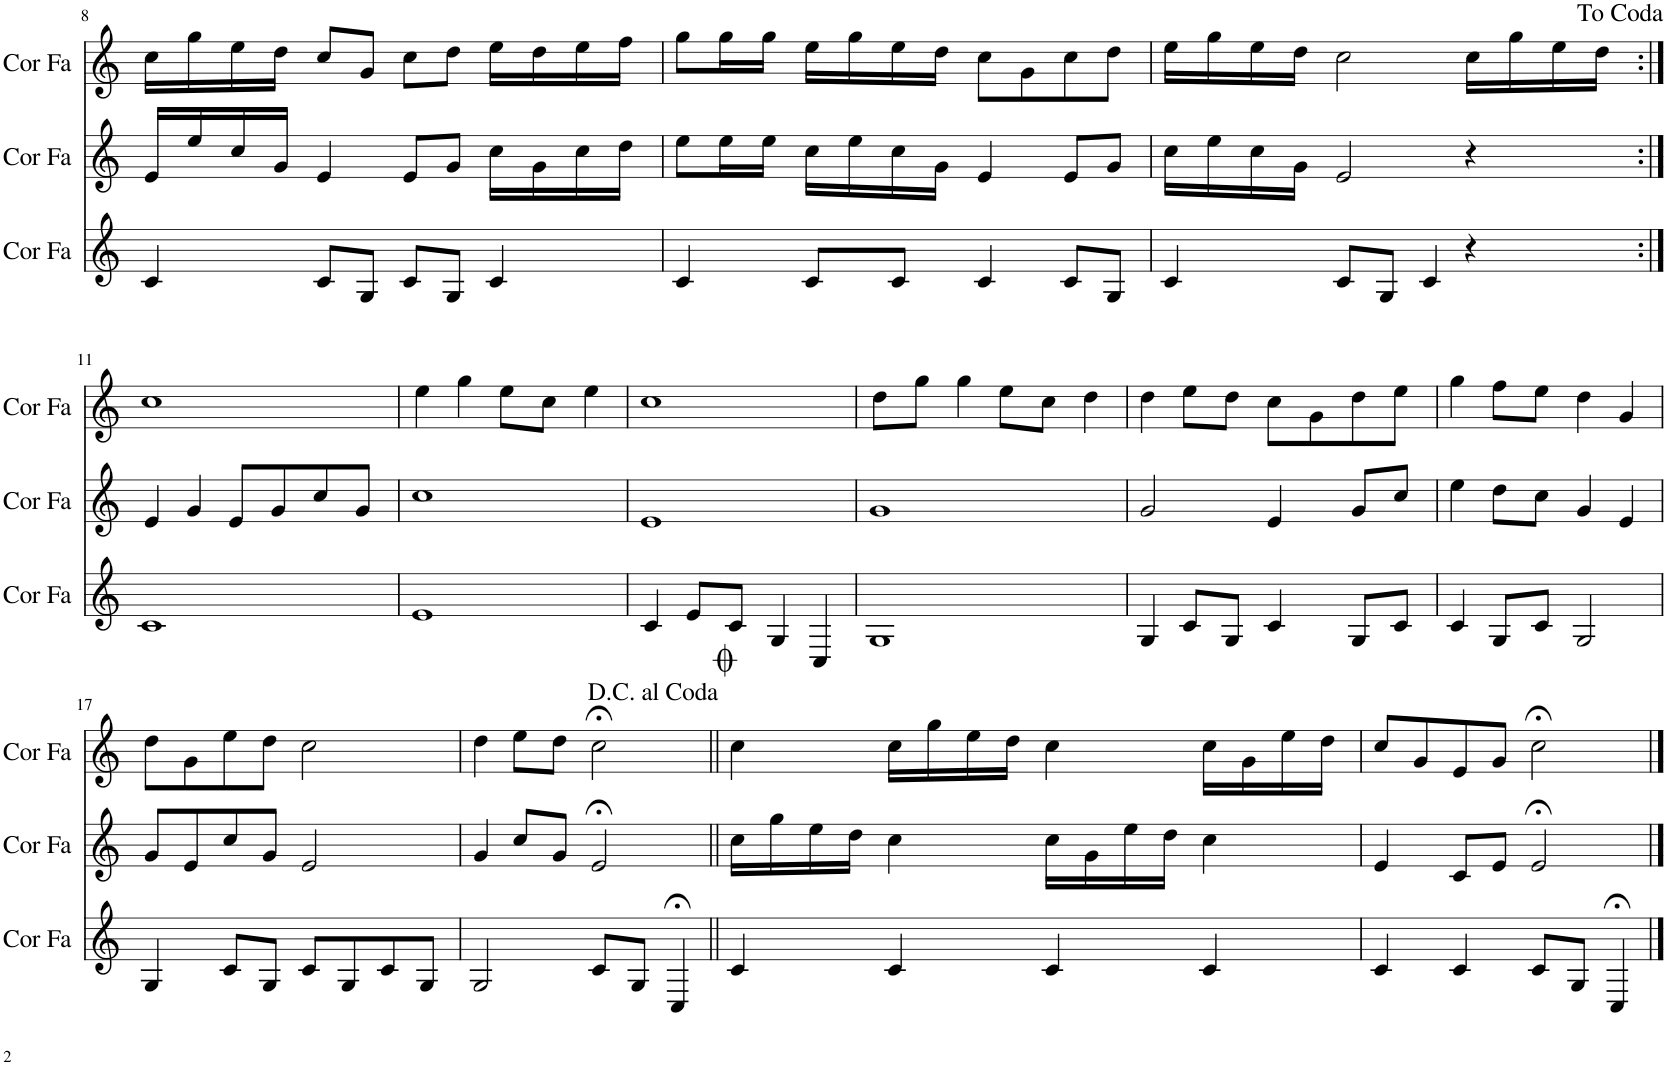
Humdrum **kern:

**kern	**kern	**kern
*part3	*part2	*part1
*staff3	*staff2	*staff1
*I"Cor en Fa	*I"Cor en Fa	*I"Cor en Fa
*I'Cor Fa	*I'Cor Fa	*I'Cor Fa
!!LO:PB:g=z
*clefG2	*clefG2	*clefG2
*Trd4c7	*Trd4c7	*Trd4c7
*k[]	*k[]	*k[]
*M4/4	*M4/4	*M4/4
=8	=8	=8
4c/	16e/LL	16cc\LL
.	16ee/	16gg\
.	16cc/	16ee\
.	16g/JJ	16dd\JJ
8c/L	4e/	8cc/L
8G/J	.	8g/J
8c/L	8e/L	8cc\L
8G/J	8g/J	8dd\J
4c/	16cc\LL	16ee\LL
.	16g\	16dd\
.	16cc\	16ee\
.	16dd\JJ	16ff\JJ
=9	=9	=9
4c/	8ee\L	8gg\L
.	16ee\L	16gg\L
.	16ee\JJ	16gg\JJ
8c/L	16cc\LL	16ee\LL
.	16ee\	16gg\
8c/J	16cc\	16ee\
.	16g\JJ	16dd\JJ
4c/	4e/	8cc\L
.	.	8g\
8c/L	8e/L	8cc\
8G/J	8g/J	8dd\J
=10	=10	=10
4c/	16cc\LL	16ee\LL
.	16ee\	16gg\
.	16cc\	16ee\
.	16g\JJ	16dd\JJ
8c/L	2e/	2cc\
8G/J	.	.
4c/	.	.
4r	4r	16cc\LL
.	.	16gg\
.	.	16ee\
.	.	16dd\JJ
!!LO:LB:g=z
=11:|!	=11:|!	=11:|!
1c	4e/	1cc
.	4g/	.
.	8e/L	.
.	8g/	.
.	8cc/	.
.	8g/J	.
=12	=12	=12
1e	1cc	4ee\
.	.	4gg\
.	.	8ee\L
.	.	8cc\J
.	.	4ee\
=13	=13	=13
4c/	1e	1cc
8e/L	.	.
8c/J	.	.
4G/	.	.
4C/	.	.
=14	=14	=14
1G	1g	8dd\L
.	.	8gg\J
.	.	4gg\
.	.	8ee\L
.	.	8cc\J
.	.	4dd\
=15	=15	=15
4G/	2g/	4dd\
8c/L	.	8ee\L
8G/J	.	8dd\J
4c/	4e/	8cc\L
.	.	8g\
8G/L	8g/L	8dd\
8c/J	8cc/J	8ee\J
=16	=16	=16
4c/	4ee\	4gg\
8G/L	8dd\L	8ff\L
8c/J	8cc\J	8ee\J
2G/	4g/	4dd\
.	4e/	4g/
!!LO:LB:g=z
=17	=17	=17
4G/	8g/L	8dd\L
.	8e/	8g\
8c/L	8cc/	8ee\
8G/J	8g/J	8dd\J
8c/L	2e/	2cc\
8G/	.	.
8c/	.	.
8G/J	.	.
=18	=18	=18
2G/	4g/	4dd\
.	8cc/L	8ee\L
.	8g/J	8dd\J
8c/L	2e;</	2cc;<\
8G/J	.	.
4C;</	.	.
=19||	=19||	=19||
4c/	16cc\LL	4cc\
.	16gg\	.
.	16ee\	.
.	16dd\JJ	.
4c/	4cc\	16cc\LL
.	.	16gg\
.	.	16ee\
.	.	16dd\JJ
4c/	16cc\LL	4cc\
.	16g\	.
.	16ee\	.
.	16dd\JJ	.
4c/	4cc\	16cc\LL
.	.	16g\
.	.	16ee\
.	.	16dd\JJ
=20	=20	=20
4c/	4e/	8cc/L
.	.	8g/
4c/	8c/L	8e/
.	8e/J	8g/J
8c/L	2e;</	2cc;<\
8G/J	.	.
4C;</	.	.
==	==	==
*-	*-	*-
